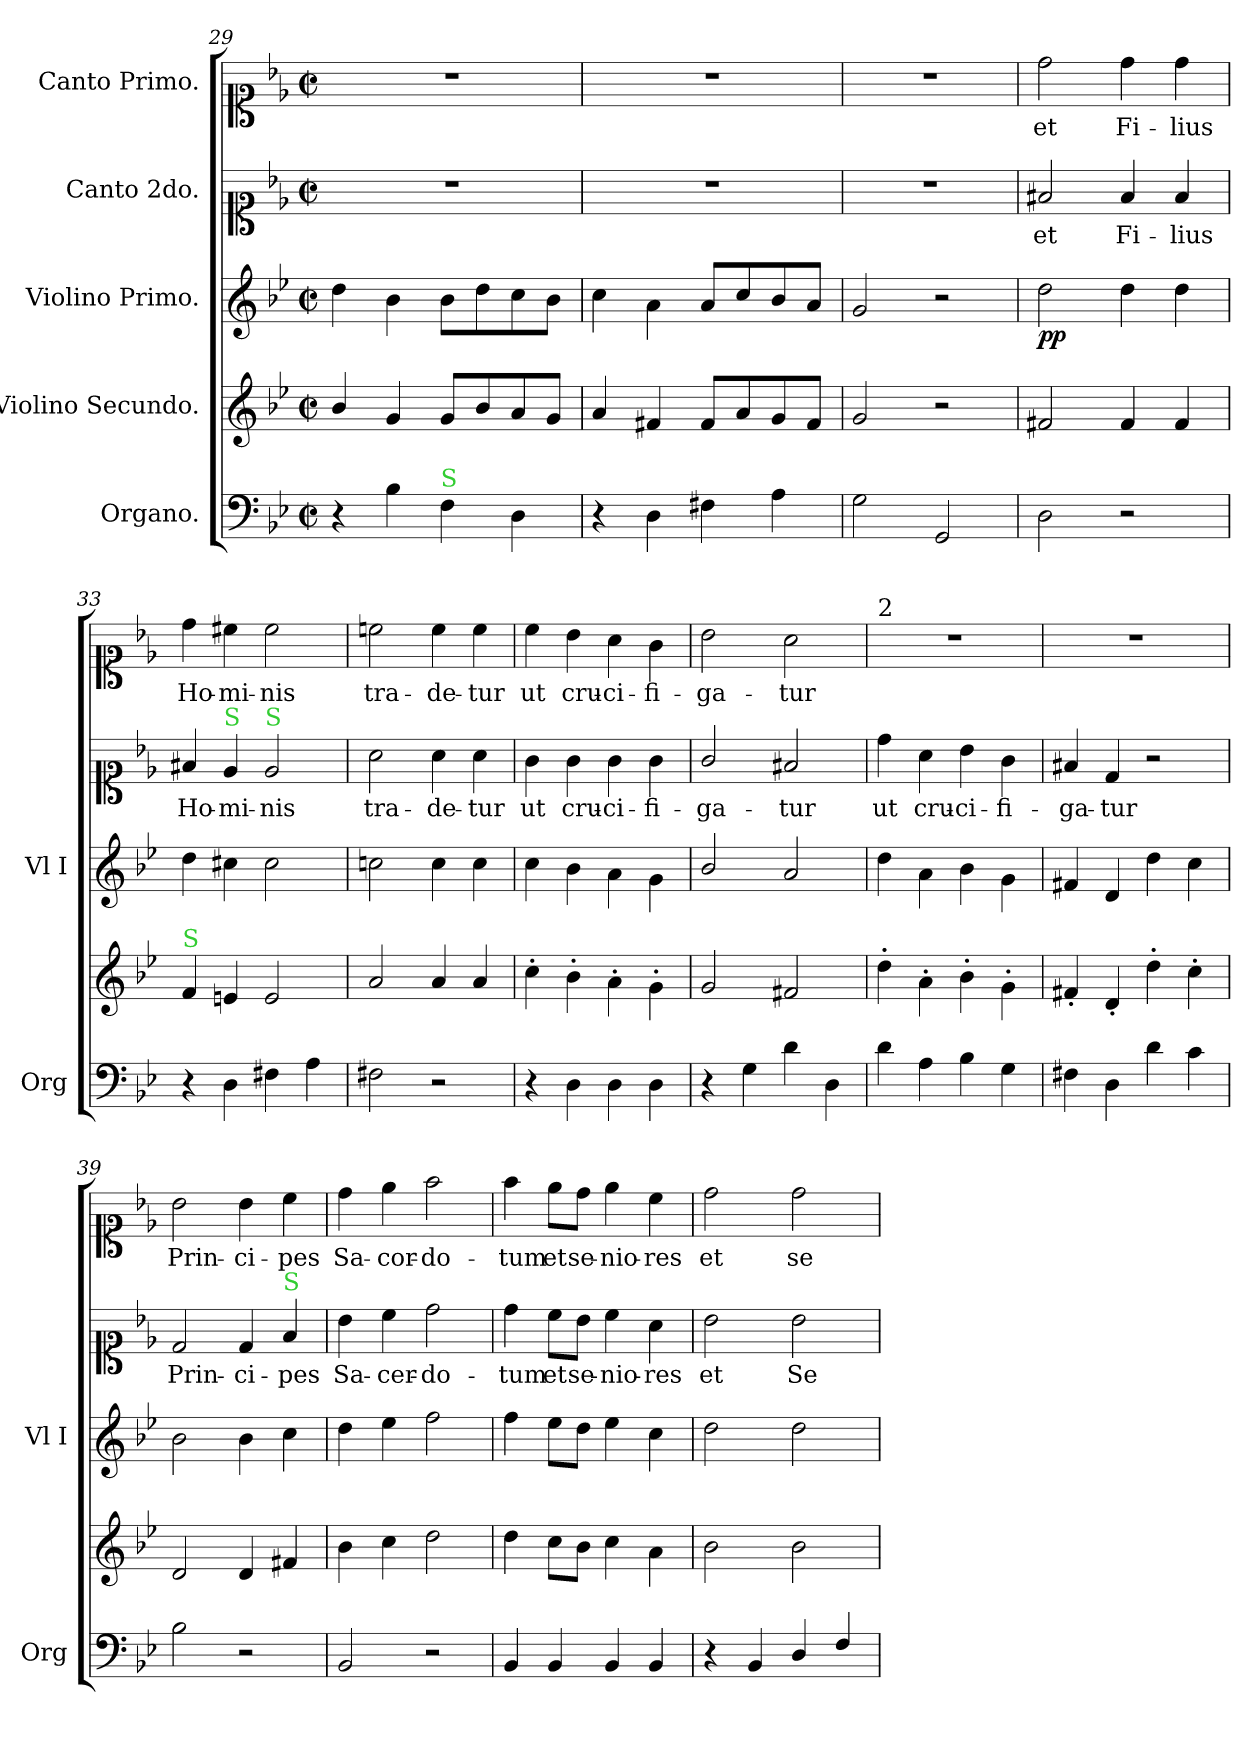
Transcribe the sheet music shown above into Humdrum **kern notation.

**kern	**kern	**kern	**dynam	**kern	**text	**kern	**text
*part5	*part4	*part3	*part3	*part2	*part2	*part1	*part1
*staff5	*staff4	*staff3	*staff3	*staff2	*staff2	*staff1	*staff1
*I"Organo.	*I"Violino Secundo.	*I"Violino Primo.	*	*I"Canto 2do.	*	*I"Canto Primo.	*
*I'Org	*	*I'Vl I	*	*	*	*	*
*clefF4	*clefG2	*clefG2	*	*clefC1	*	*clefC1	*
*k[b-e-]	*k[b-e-]	*k[b-e-]	*	*k[b-e-]	*	*k[b-e-]	*
*g:	*g:	*g:	*	*g:	*	*g:	*
*M2/2	*M2/2	*M2/2	*	*M2/2	*	*M2/2	*
*met(c|)	*met(c|)	*met(c|)	*	*met(c|)	*	*met(c|)	*
=29	=29	=29	=29	=29	=29	=29	=29
4r	4b-/	4dd\	.	1r	.	1r	.
4B-\	4g/	4b-\	.	.	.	.	.
!LO:TX:a:color=limegreen:t=S	!	!	!	!	!	!	!
4F\	8g/L	8b-\L	.	.	.	.	.
.	8b-/	8dd\	.	.	.	.	.
4D\	8a/	8cc\	.	.	.	.	.
.	8g/J	8b-\J	.	.	.	.	.
=30	=30	=30	=30	=30	=30	=30	=30
4r	4a/	4cc\	.	1r	.	1r	.
4D\	4f#X/	4a\	.	.	.	.	.
4F#X\	8f#/L	8a/L	.	.	.	.	.
.	8a/	8cc/	.	.	.	.	.
4A\	8g/	8b-/	.	.	.	.	.
.	8f#/J	8a/J	.	.	.	.	.
=31	=31	=31	=31	=31	=31	=31	=31
2G\	2g/	2g/	.	1r	.	1r	.
2GG/	2r	2r	.	.	.	.	.
=32	=32	=32	=32	=32	=32	=32	=32
2D\	2f#X/	2dd\	pp	2f#X/	et	2dd\	et
2r	4f#/	4dd\	.	4f#/	Fi-	4dd\	Fi-
.	4f#/	4dd\	.	4f#/	-lius	4dd\	-lius
=33	=33	=33	=33	=33	=33	=33	=33
!	!LO:TX:a:color=limegreen:t=S	!	!	!	!	!	!
4r	4f/	4dd\	.	4f#X/	Ho-	4dd\	Ho-
!	!	!	!	!LO:TX:a:color=limegreen:t=S	!	!	!
4D\	4en/	4cc#X\	.	4e-/	-mi-	4cc#X\	-mi-
!	!	!	!	!LO:TX:a:color=limegreen:t=S	!	!	!
4F#X\	2e/	2cc#\	.	2e-/	-nis	2cc#\	-nis
4A\	.	.	.	.	.	.	.
=34	=34	=34	=34	=34	=34	=34	=34
2F#X\	2a/	2ccn\	.	2a\	tra-	2ccn\	tra-
2r	4a/	4cc\	.	4a\	-de-	4cc\	-de-
.	4a/	4cc\	.	4a\	-tur	4cc\	-tur
=35	=35	=35	=35	=35	=35	=35	=35
4r	4cc'\	4cc\	.	4g\	ut	4cc\	ut
4D\	4b-'\	4b-\	.	4g\	cru-	4b-\	cru-
4D\	4a'\	4a\	.	4g\	-ci-	4a\	-ci-
4D\	4g'\	4g\	.	4g\	-fi-	4g\	-fi-
=36	=36	=36	=36	=36	=36	=36	=36
4r	2g/	2b-/	.	2g/	-ga-	2b-\	-ga-
4G\	.	.	.	.	.	.	.
4d\	2f#X/	2a/	.	2f#X/	-tur	2a\	-tur
4D\	.	.	.	.	.	.	.
=37	=37	=37	=37	=37	=37	=37	=37
!	!	!	!	!	!	!LO:TX:a:t=2	!
4d\	4dd'\	4dd\	.	4dd\	ut	1r	.
4A\	4a'\	4a\	.	4a\	cru-	.	.
4B-\	4b-'\	4b-\	.	4b-\	-ci-	.	.
4G\	4g'\	4g\	.	4g\	-fi-	.	.
=38	=38	=38	=38	=38	=38	=38	=38
4F#X\	4f#X'>/	4f#X/	.	4f#X/	-ga-	1r	.
4D\	4d'/	4d/	.	4d/	-tur	.	.
4d\	4dd'\	4dd\	.	2r	.	.	.
4c\	4cc'\	4cc\	.	.	.	.	.
=39	=39	=39	=39	=39	=39	=39	=39
2B-\	2d/	2b-\	.	2d/	Prin-	2b-\	Prin-
2r	4d/	4b-\	.	4d/	-ci-	4b-\	-ci-
!	!	!	!	!LO:TX:a:color=limegreen:t=S	!	!	!
.	4f#X/	4cc\	.	4f/	-pes	4cc\	-pes
=40	=40	=40	=40	=40	=40	=40	=40
2BB-/	4b-\	4dd\	.	4b-\	Sa-	4dd\	Sa-
.	4cc\	4ee-\	.	4cc\	-cer-	4ee-\	-cor-
2r	2dd\	2ff\	.	2dd\	-do-	2ff\	-do-
=41	=41	=41	=41	=41	=41	=41	=41
4BB-/	4dd\	4ff\	.	4dd\	-tum	4ff\	-tum
4BB-/	8cc\L	8ee-\L	.	8cc\L	et	8ee-\L	et
.	8b-\J	8dd\J	.	8b-\J	se-	8dd\J	se-
4BB-/	4cc\	4ee-\	.	4cc\	-nio-	4ee-\	-nio-
4BB-/	4a\	4cc\	.	4a\	-res	4cc\	-res
=42	=42	=42	=42	=42	=42	=42	=42
4r	2b-\	2dd\	.	2b-\	et	2dd\	et
4BB-/	.	.	.	.	.	.	.
4D/	2b-\	2dd\	.	2b-\	Se	2dd\	se
4F/	.	.	.	.	.	.	.
=	=	=	=	=	=	=	=
*-	*-	*-	*-	*-	*-	*-	*-
